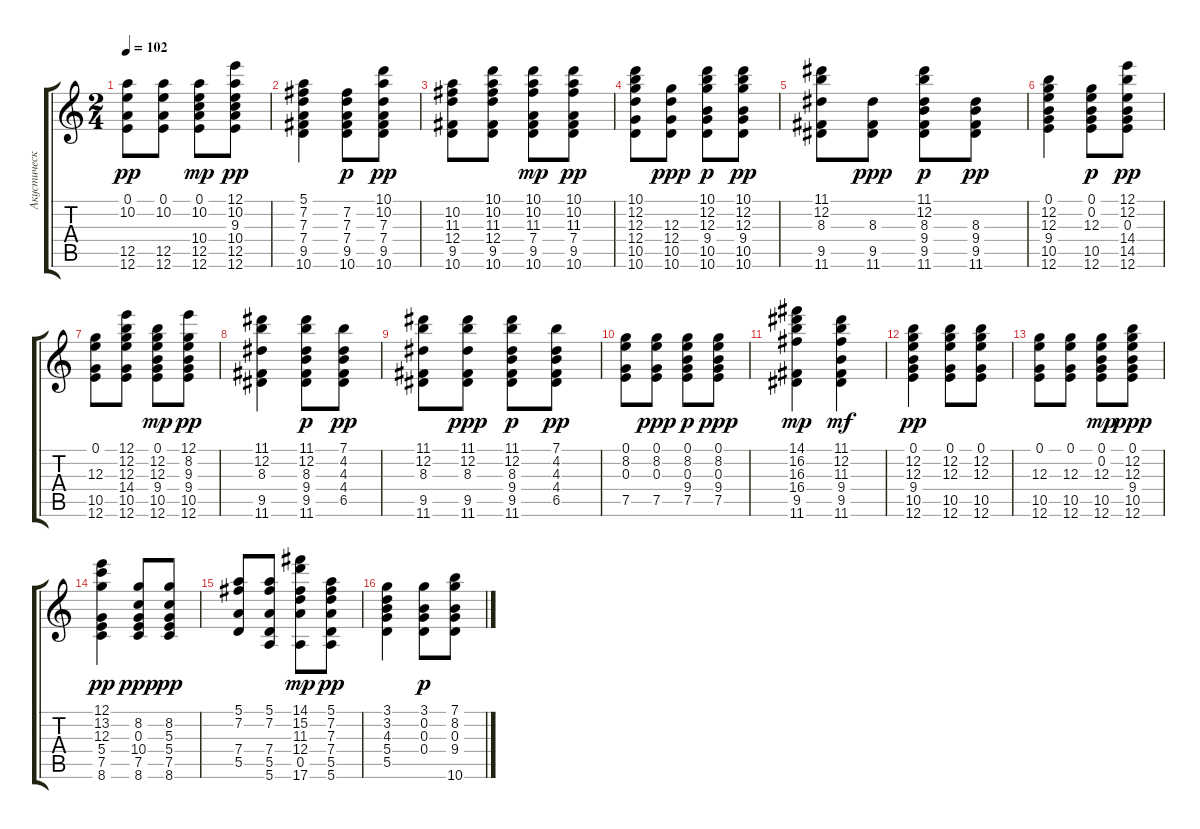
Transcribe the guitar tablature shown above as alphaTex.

\track ("Акустическая гитара" "Акустическ") {instrument acousticguitarsteel}
\staff {score tabs}
\tuning (E4 B3 G3 D3 A2 E2) {hide}
\ts (2 4)
\tempo 102
\clef g2
\ks c
(0.1 10.2 12.5 12.6).8{dy pp} (0.1 10.2 12.5 12.6).8 (0.1 10.2 10.4 12.5 12.6).8{dy mp} (12.1 10.2 9.3 10.4 12.5 12.6).8{dy pp} |
(5.1 7.2 7.3 7.4 9.5 10.6).4 (7.2 7.3 7.4 9.5 10.6).8{dy p} (10.1 10.2 7.3 7.4 9.5 10.6).8{dy pp} |
(10.2 11.3 12.4 9.5 10.6).8 (10.1 10.2 11.3 12.4 9.5 10.6).8 (10.1 10.2 11.3 7.4 9.5 10.6).8{dy mp} (10.1 10.2 11.3 7.4 9.5 10.6).8{dy pp} |
(10.1 12.2 12.3 12.4 10.5 10.6).8 (12.3 12.4 10.5 10.6).8{dy ppp} (10.1 12.2 12.3 9.4 10.5 10.6).8{dy p} (10.1 12.2 12.3 9.4 10.5 10.6).8{dy pp} |
(11.1 12.2 8.3 9.5 11.6).8 (8.3 9.5 11.6).8{dy ppp} (11.1 12.2 8.3 9.4 9.5 11.6).8{dy p} (8.3 9.4 9.5 11.6).8{dy pp} |
(0.1 12.2 12.3 9.4 10.5 12.6).4 (0.1 0.2 12.3 10.5 12.6).8{dy p} (12.1 12.2 0.3 14.4 14.5 12.6).8{dy pp} |
(0.1 12.3 10.5 12.6).8 (12.1 12.2 12.3 14.4 10.5 12.6).8 (0.1 12.2 12.3 9.4 10.5 12.6).8{dy mp} (12.1 8.2 9.3 9.4 10.5 12.6).8{dy pp} |
(11.1 12.2 8.3 9.5 11.6).4 (11.1 12.2 8.3 9.4 9.5 11.6).8{dy p} (7.1 4.2 4.3 4.4 6.5).8{dy pp} |
(11.1 12.2 8.3 9.5 11.6).8 (11.1 12.2 8.3 9.5 11.6).8{dy ppp} (11.1 12.2 8.3 9.4 9.5 11.6).8{dy p} (7.1 4.2 4.3 4.4 6.5).8{dy pp} |
(0.1 8.2 0.3 7.5).8 (0.1 8.2 0.3 7.5).8{dy ppp} (0.1 8.2 0.3 9.4 7.5).8{dy p} (0.1 8.2 0.3 9.4 7.5).8{dy ppp} |
(14.1 16.2 16.3 16.4 9.5 11.6).4{dy mp} (11.1 12.2 11.3 9.4 9.5 11.6).4{dy mf} |
(0.1 12.2 12.3 9.4 10.5 12.6).4{dy pp} (0.1 12.2 12.3 10.5 12.6).8 (0.1 12.2 12.3 10.5 12.6).8 |
(0.1 12.3 10.5 12.6).8 (0.1 12.3 10.5 12.6).8 (0.1 0.2 12.3 10.5 12.6).8{dy mp} (0.1 12.2 12.3 9.4 10.5 12.6).8{dy ppp} |
(12.1 13.2 12.3 5.4 7.5 8.6).4{dy pp} (8.2 0.3 10.4 7.5 8.6).8{dy ppp} (8.2 5.3 5.4 7.5 8.6).8{dy pp} |
(5.1 7.2 7.4 5.5).8 (5.1 7.2 7.4 5.5 5.6).8 (14.1 15.2 11.3 12.4 0.5 17.6).8{dy mp} (5.1 7.2 7.3 7.4 5.5 5.6).8{dy pp} |
(3.1 3.2 4.3 5.4 5.5).4 (3.1 0.2 0.3 0.4).8{dy p} (7.1 8.2 0.3 9.4 10.6).8
